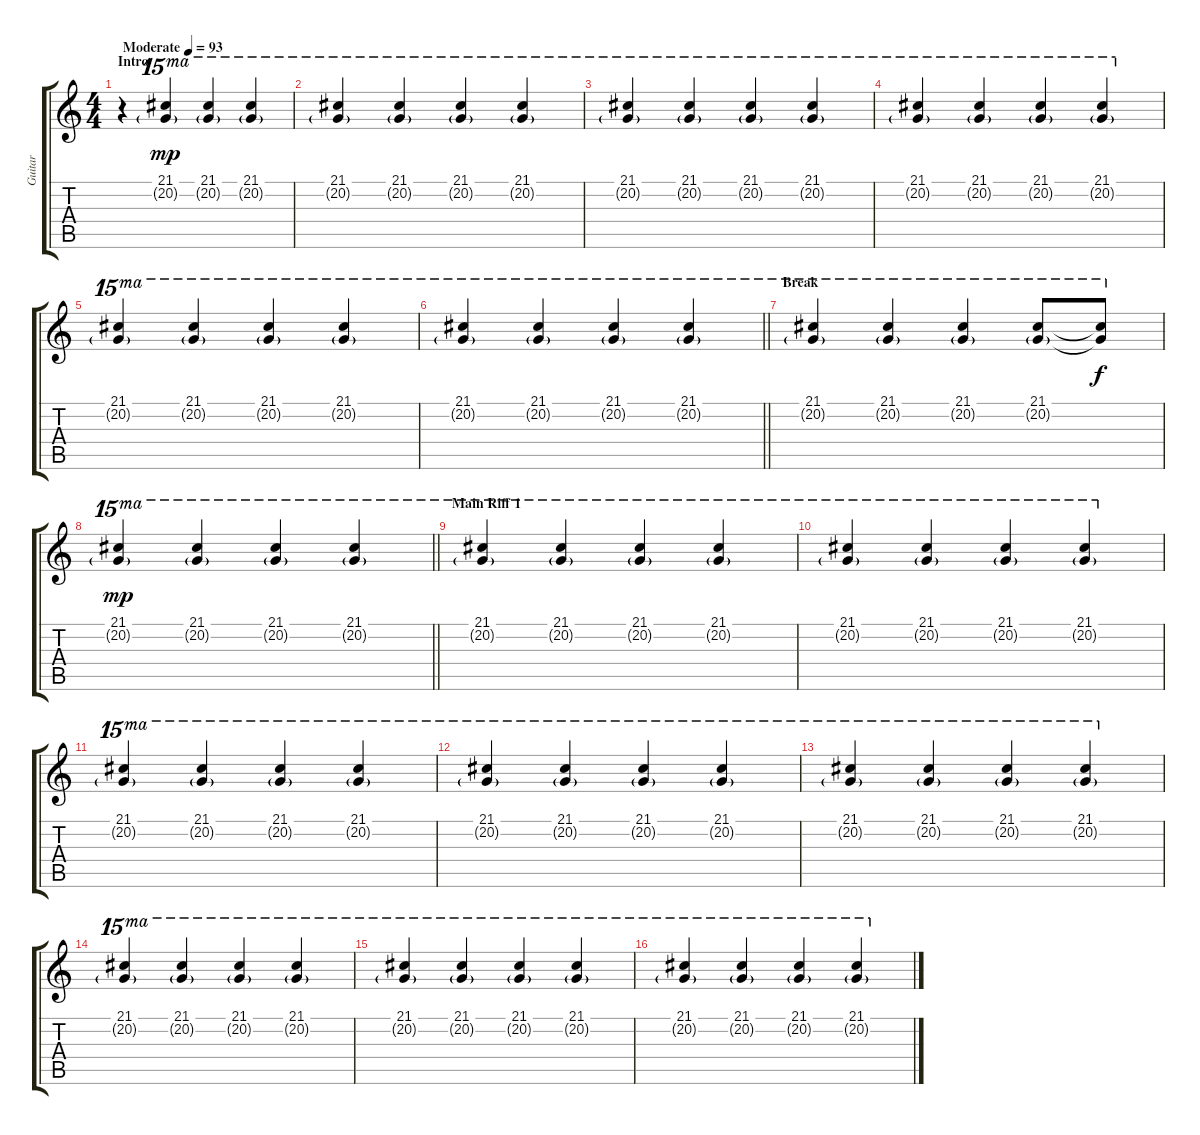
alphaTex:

\track ("Guitar" "Guitar") {instrument overdrivenguitar}
\staff {score tabs}
\tuning (E4 B3 G3 D3 A2 E2) {hide}
\ts (4 4)
\section ("" "Intro")
\tempo (93 "Moderate")
\clef g2
\ks c
r.4{dy mp instrument overdrivenguitar} (21.1 20.2{g}).4{ot 15ma} (21.1 20.2{g}).4{ot 15ma} (21.1 20.2{g}).4{ot 15ma} |
(21.1 20.2{g}).4{ot 15ma} (21.1 20.2{g}).4{ot 15ma} (21.1 20.2{g}).4{ot 15ma} (21.1 20.2{g}).4{ot 15ma} |
(21.1 20.2{g}).4{ot 15ma} (21.1 20.2{g}).4{ot 15ma} (21.1 20.2{g}).4{ot 15ma} (21.1 20.2{g}).4{ot 15ma} |
(21.1 20.2{g}).4{ot 15ma} (21.1 20.2{g}).4{ot 15ma} (21.1 20.2{g}).4{ot 15ma} (21.1 20.2{g}).4{ot 15ma} |
(21.1 20.2{g}).4{ot 15ma} (21.1 20.2{g}).4{ot 15ma} (21.1 20.2{g}).4{ot 15ma} (21.1 20.2{g}).4{ot 15ma} |
\barLineRight lightlight
(21.1 20.2{g}).4{ot 15ma} (21.1 20.2{g}).4{ot 15ma} (21.1 20.2{g}).4{ot 15ma} (21.1 20.2{g}).4{ot 15ma} |
\section ("" "Break")
(21.1 20.2{g}).4{ot 15ma} (21.1 20.2{g}).4{ot 15ma} (21.1 20.2{g}).4{ot 15ma} (21.1 20.2{g}).8{ot 15ma volume 0} (21.1{t} 20.2{t}).8{ot 15ma dy f volume 12} |
\barLineRight lightlight
(21.1 20.2{g}).4{ot 15ma dy mp} (21.1 20.2{g}).4{ot 15ma} (21.1 20.2{g}).4{ot 15ma} (21.1 20.2{g}).4{ot 15ma} |
\section ("" "Main Riff 1")
(21.1 20.2{g}).4{ot 15ma} (21.1 20.2{g}).4{ot 15ma} (21.1 20.2{g}).4{ot 15ma} (21.1 20.2{g}).4{ot 15ma} |
(21.1 20.2{g}).4{ot 15ma} (21.1 20.2{g}).4{ot 15ma} (21.1 20.2{g}).4{ot 15ma} (21.1 20.2{g}).4{ot 15ma} |
(21.1 20.2{g}).4{ot 15ma} (21.1 20.2{g}).4{ot 15ma} (21.1 20.2{g}).4{ot 15ma} (21.1 20.2{g}).4{ot 15ma} |
(21.1 20.2{g}).4{ot 15ma} (21.1 20.2{g}).4{ot 15ma} (21.1 20.2{g}).4{ot 15ma} (21.1 20.2{g}).4{ot 15ma} |
(21.1 20.2{g}).4{ot 15ma} (21.1 20.2{g}).4{ot 15ma} (21.1 20.2{g}).4{ot 15ma} (21.1 20.2{g}).4{ot 15ma} |
(21.1 20.2{g}).4{ot 15ma} (21.1 20.2{g}).4{ot 15ma} (21.1 20.2{g}).4{ot 15ma} (21.1 20.2{g}).4{ot 15ma} |
(21.1 20.2{g}).4{ot 15ma} (21.1 20.2{g}).4{ot 15ma} (21.1 20.2{g}).4{ot 15ma} (21.1 20.2{g}).4{ot 15ma} |
(21.1 20.2{g}).4{ot 15ma} (21.1 20.2{g}).4{ot 15ma} (21.1 20.2{g}).4{ot 15ma} (21.1 20.2{g}).4{ot 15ma}
